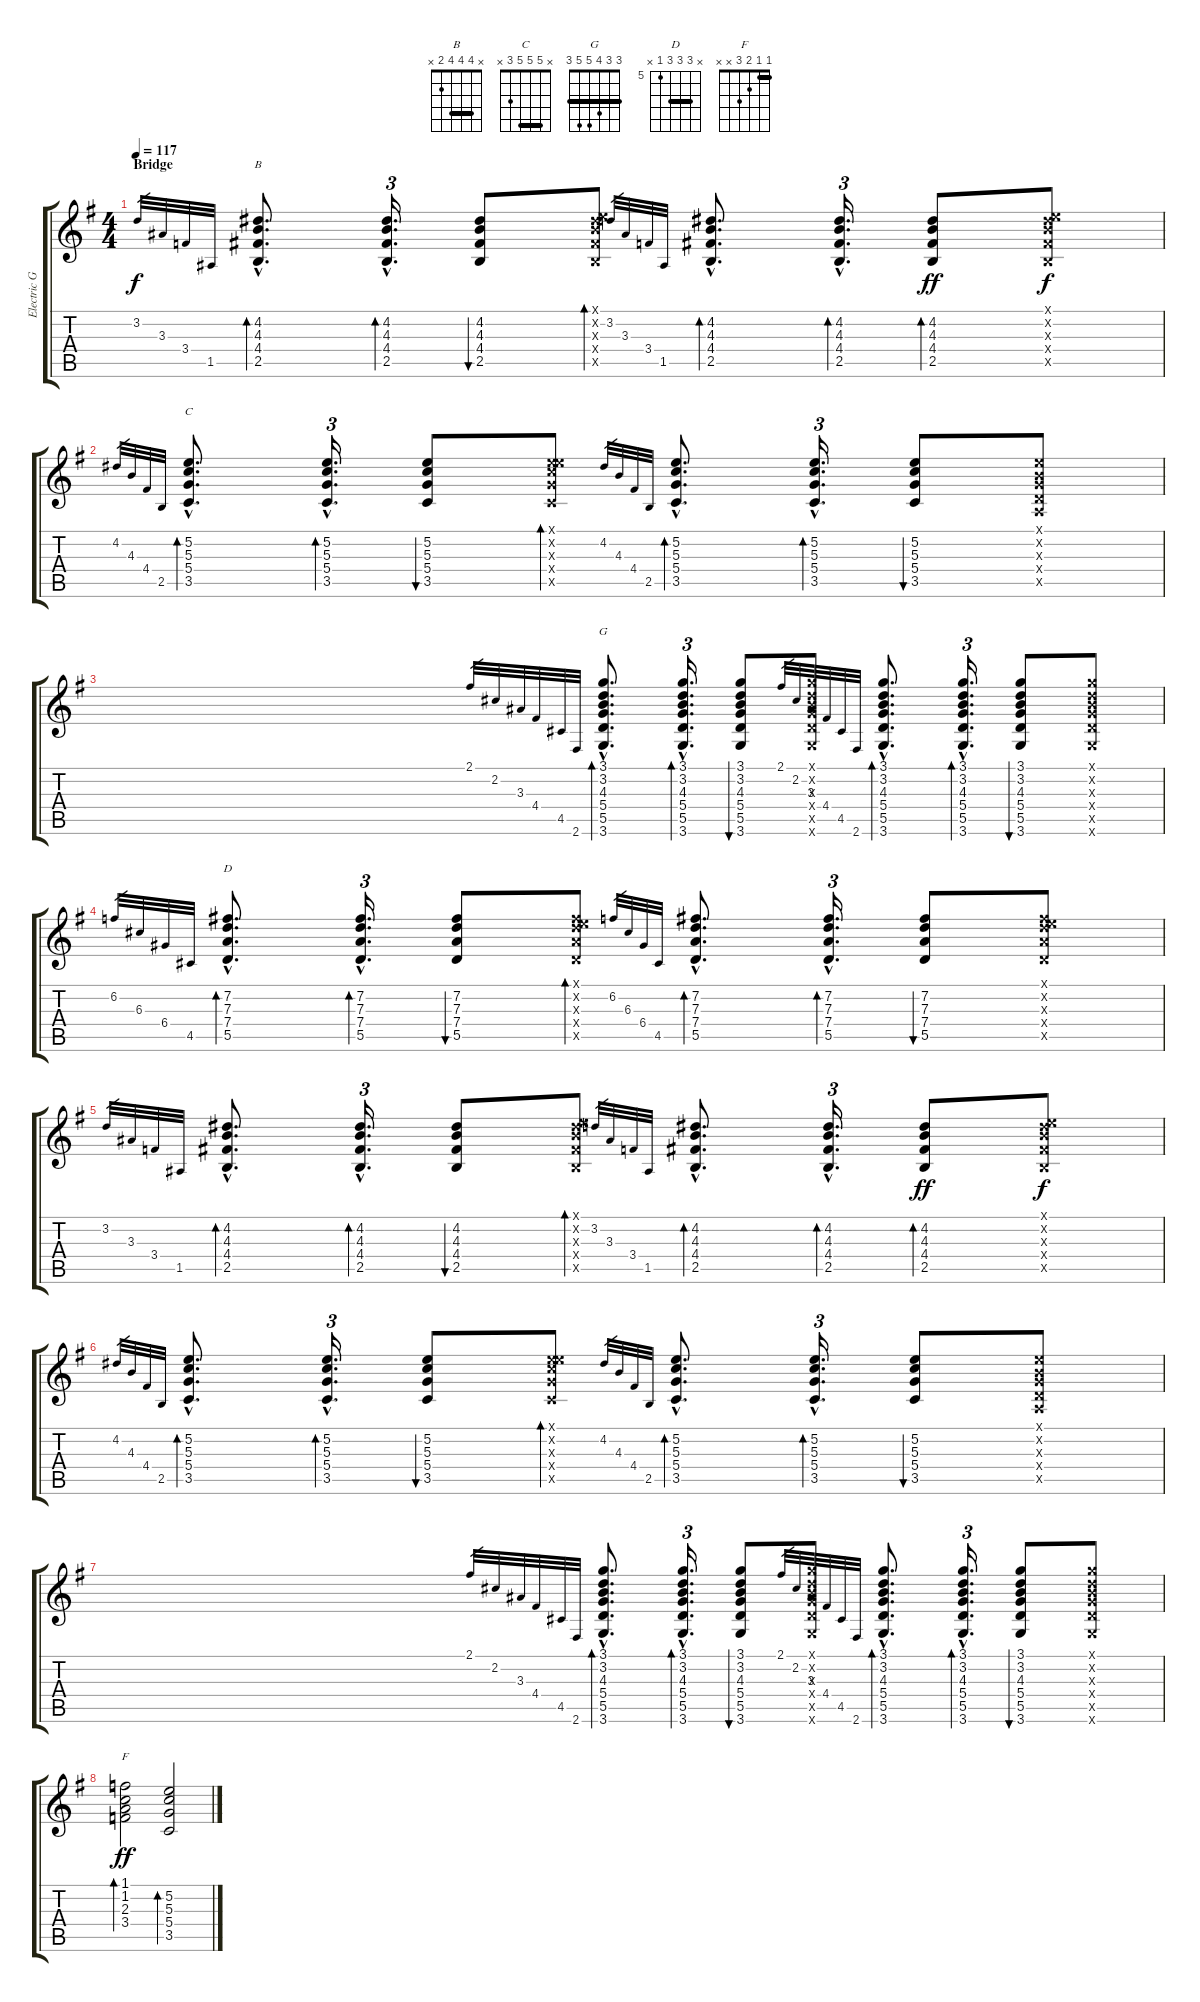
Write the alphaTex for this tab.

\track ("Electric Guitar" "Electric G") {instrument electricguitarjazz}
\staff {score tabs}
\tuning (E4 B3 G3 D3 A2 E2) {hide}
\chord ("B" x 4 4 4 2 x) {barre 4}
\chord ("C" x 5 5 5 3 x) {barre 5}
\chord ("G" 3 3 4 5 5 3) {barre 3}
\chord ("D" x 7 7 7 5 x) {firstfret 5 barre 7}
\chord ("F" 1 1 2 3 x x) {barre 1}
\ts (4 4)
\section ("" "Bridge")
\tempo 117
\clef g2
\ks g
3.2.32{gr dy f} 3.3.32{gr} 3.4.32{gr} 1.5.32{gr} (4.2{hac} 4.3{hac} 4.4{hac} 2.5{hac}).8{d bd 30 ch "B"} (4.2{hac} 4.3{hac} 4.4{hac} 2.5{hac}).16{d tu (3 2) bd 30} (4.2 4.3 4.4 2.5).8{bu 30} (0.1{x} 4.2{x} 4.3{x} 4.4{x} 2.5{x}).8{bd 30} 3.2.32{gr} 3.3.32{gr} 3.4.32{gr} 1.5.32{gr} (4.2{hac} 4.3{hac} 4.4{hac} 2.5{hac}).8{d bd 30} (4.2{hac} 4.3{hac} 4.4{hac} 2.5{hac}).16{d tu (3 2) bd 30} (4.2 4.3 4.4 2.5).8{bd 30 dy ff} (0.1{x} 4.2{x} 4.3{x} 4.4{x} 2.5{x}).8{dy f} |
4.2.32{gr} 4.3.32{gr} 4.4.32{gr} 2.5.32{gr} (5.2{hac} 5.3{hac} 5.4{hac} 3.5{hac}).8{d bd 30 ch "C"} (5.2{hac} 5.3{hac} 5.4{hac} 3.5{hac}).16{d tu (3 2) bd 30} (5.2 5.3 5.4 3.5).8{bu 30} (0.1{x} 5.2{x} 5.3{x} 5.4{x} 3.5{x}).8{bd 30} 4.2.32{gr} 4.3.32{gr} 4.4.32{gr} 2.5.32{gr} (5.2{hac} 5.3{hac} 5.4{hac} 3.5{hac}).8{d bd 30} (5.2{hac} 5.3{hac} 5.4{hac} 3.5{hac}).16{d tu (3 2) bd 30} (5.2 5.3 5.4 3.5).8{bu 30} (0.1{x} 0.2{x} 0.3{x} 0.4{x} 0.5{x}).8 |
2.1.32{gr} 2.2.32{gr} 3.3.32{gr} 4.4.32{gr} 4.5.32{gr} 2.6.32{gr} (3.1{hac} 3.2{hac} 4.3{hac} 5.4{hac} 5.5{hac} 3.6{hac}).8{d bd 30 ch "G"} (3.1{hac} 3.2{hac} 4.3{hac} 5.4{hac} 5.5{hac} 3.6{hac}).16{d tu (3 2) bd 30} (3.1 3.2 4.3 5.4 5.5 3.6).8{bu 30} (3.1{x} 3.2{x} 4.3{x} 5.4{x} 5.5{x} 3.6{x}).8 2.1.32{gr} 2.2.32{gr} 3.3.32{gr} 4.4.32{gr} 4.5.32{gr} 2.6.32{gr} (3.1{hac} 3.2{hac} 4.3{hac} 5.4{hac} 5.5{hac} 3.6{hac}).8{d bd 30} (3.1{hac} 3.2{hac} 4.3{hac} 5.4{hac} 5.5{hac} 3.6{hac}).16{d tu (3 2) bd 30} (3.1 3.2 4.3 5.4 5.5 3.6).8{bu 30} (3.1{x} 3.2{x} 4.3{x} 5.4{x} 5.5{x} 3.6{x}).8 |
6.2.32{gr} 6.3.32{gr} 6.4.32{gr} 4.5.32{gr} (7.2{hac} 7.3{hac} 7.4{hac} 5.5{hac}).8{d bd 30 ch "D"} (7.2{hac} 7.3{hac} 7.4{hac} 5.5{hac}).16{d tu (3 2) bd 30} (7.2 7.3 7.4 5.5).8{bu 30} (0.1{x} 7.2{x} 7.3{x} 7.4{x} 5.5{x}).8{bd 30} 6.2.32{gr} 6.3.32{gr} 6.4.32{gr} 4.5.32{gr} (7.2{hac} 7.3{hac} 7.4{hac} 5.5{hac}).8{d bd 30} (7.2{hac} 7.3{hac} 7.4{hac} 5.5{hac}).16{d tu (3 2) bd 30} (7.2 7.3 7.4 5.5).8{bu 30} (0.1{x} 7.2{x} 7.3{x} 7.4{x} 5.5{x}).8 |
3.2.32{gr} 3.3.32{gr} 3.4.32{gr} 1.5.32{gr} (4.2{hac} 4.3{hac} 4.4{hac} 2.5{hac}).8{d bd 30} (4.2{hac} 4.3{hac} 4.4{hac} 2.5{hac}).16{d tu (3 2) bd 30} (4.2 4.3 4.4 2.5).8{bu 30} (0.1{x} 4.2{x} 4.3{x} 4.4{x} 2.5{x}).8{bd 30} 3.2.32{gr} 3.3.32{gr} 3.4.32{gr} 1.5.32{gr} (4.2{hac} 4.3{hac} 4.4{hac} 2.5{hac}).8{d bd 30} (4.2{hac} 4.3{hac} 4.4{hac} 2.5{hac}).16{d tu (3 2) bd 30} (4.2 4.3 4.4 2.5).8{bd 30 dy ff} (0.1{x} 4.2{x} 4.3{x} 4.4{x} 2.5{x}).8{dy f} |
4.2.32{gr} 4.3.32{gr} 4.4.32{gr} 2.5.32{gr} (5.2{hac} 5.3{hac} 5.4{hac} 3.5{hac}).8{d bd 30} (5.2{hac} 5.3{hac} 5.4{hac} 3.5{hac}).16{d tu (3 2) bd 30} (5.2 5.3 5.4 3.5).8{bu 30} (0.1{x} 5.2{x} 5.3{x} 5.4{x} 3.5{x}).8{bd 30} 4.2.32{gr} 4.3.32{gr} 4.4.32{gr} 2.5.32{gr} (5.2{hac} 5.3{hac} 5.4{hac} 3.5{hac}).8{d bd 30} (5.2{hac} 5.3{hac} 5.4{hac} 3.5{hac}).16{d tu (3 2) bd 30} (5.2 5.3 5.4 3.5).8{bu 30} (0.1{x} 0.2{x} 0.3{x} 0.4{x} 0.5{x}).8 |
2.1.32{gr} 2.2.32{gr} 3.3.32{gr} 4.4.32{gr} 4.5.32{gr} 2.6.32{gr} (3.1{hac} 3.2{hac} 4.3{hac} 5.4{hac} 5.5{hac} 3.6{hac}).8{d bd 30} (3.1{hac} 3.2{hac} 4.3{hac} 5.4{hac} 5.5{hac} 3.6{hac}).16{d tu (3 2) bd 30} (3.1 3.2 4.3 5.4 5.5 3.6).8{bu 30} (3.1{x} 3.2{x} 4.3{x} 5.4{x} 5.5{x} 3.6{x}).8 2.1.32{gr} 2.2.32{gr} 3.3.32{gr} 4.4.32{gr} 4.5.32{gr} 2.6.32{gr} (3.1{hac} 3.2{hac} 4.3{hac} 5.4{hac} 5.5{hac} 3.6{hac}).8{d bd 30} (3.1{hac} 3.2{hac} 4.3{hac} 5.4{hac} 5.5{hac} 3.6{hac}).16{d tu (3 2) bd 30} (3.1 3.2 4.3 5.4 5.5 3.6).8{bu 30} (3.1{x} 3.2{x} 4.3{x} 5.4{x} 5.5{x} 3.6{x}).8 |
(1.1 1.2 2.3 3.4).2{bd 240 ch "F" dy ff} (5.2 5.3 5.4 3.5).2{bd 240}
